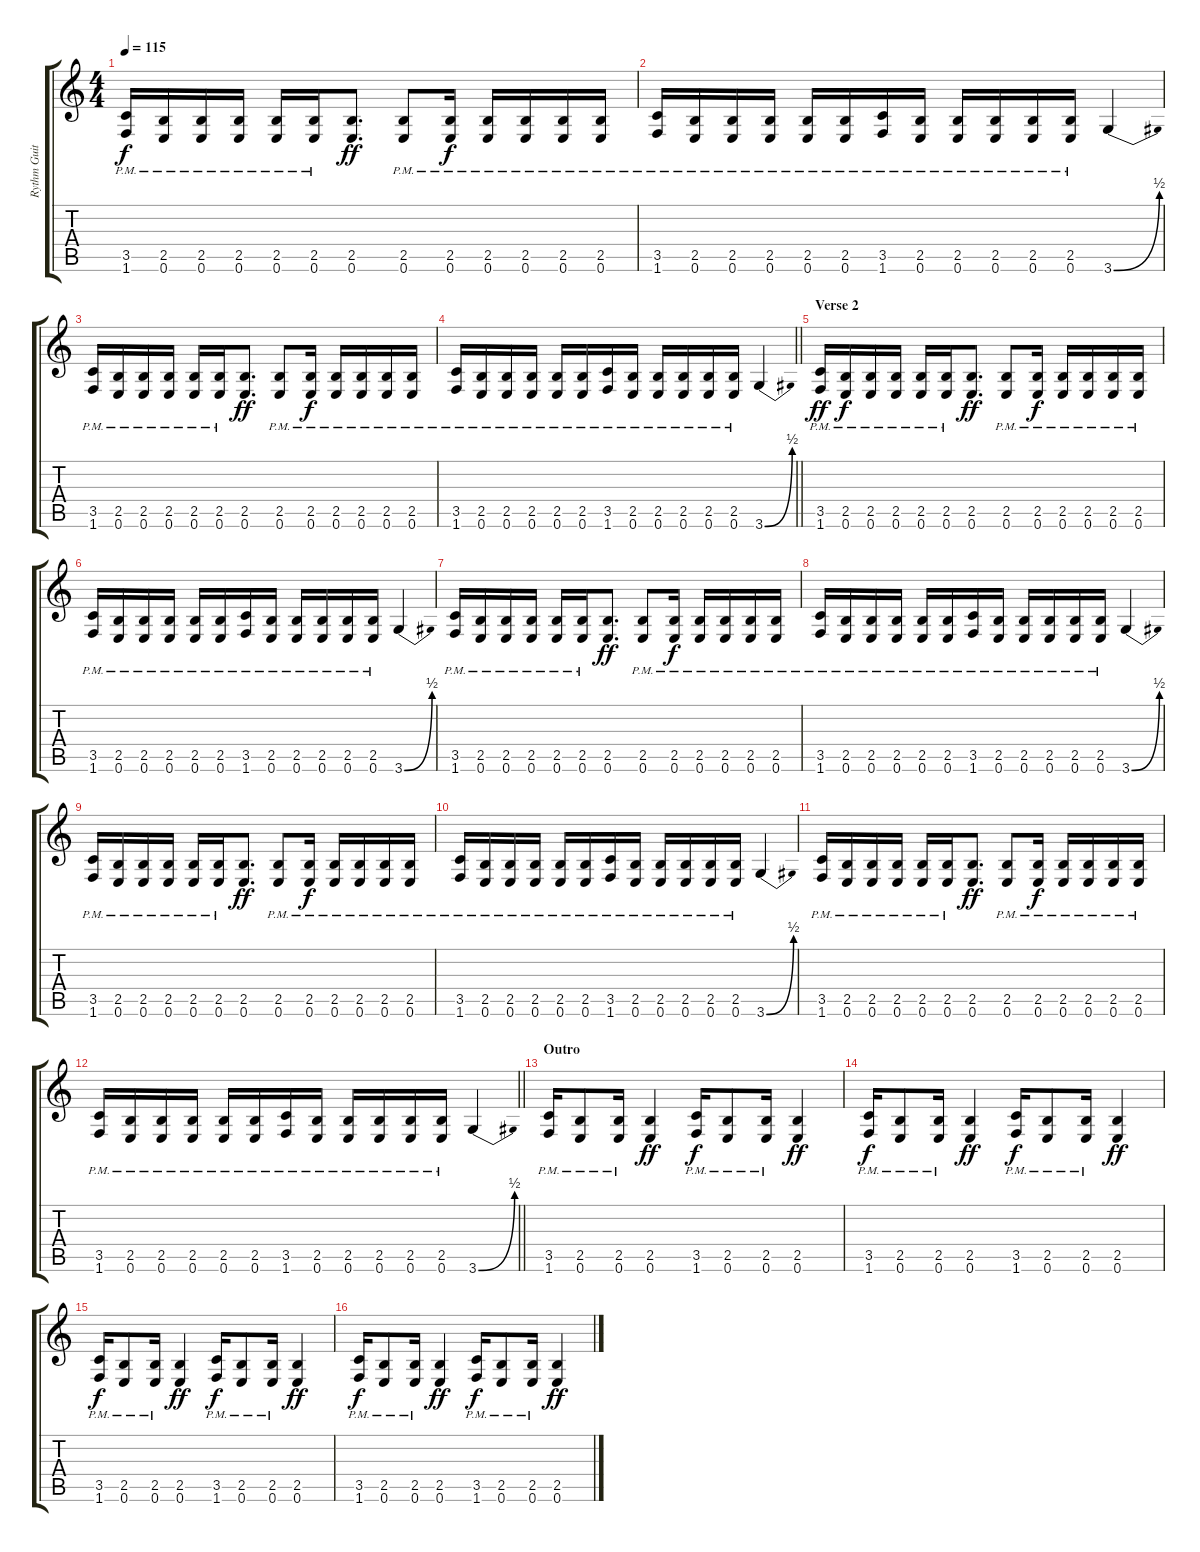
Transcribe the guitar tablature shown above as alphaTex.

\track ("Rythm Guitar 2" "Rythm Guit") {instrument distortionguitar}
\staff {score tabs}
\tuning (E4 B3 G3 D3 A2 E2) {hide}
\ts (4 4)
\tempo 115
\clef g2
\ks c
(3.5 1.6{pm}).16{dy f} (2.5{pm} 0.6{pm}).16 (2.5{pm} 0.6{pm}).16 (2.5{pm} 0.6{pm}).16 (2.5{pm} 0.6{pm}).16 (2.5{pm} 0.6{pm}).16 (2.5 0.6).8{d dy ff} (2.5{pm} 0.6{pm}).8 (2.5{pm} 0.6{pm}).16{dy f} (2.5{pm} 0.6{pm}).16 (2.5{pm} 0.6{pm}).16 (2.5{pm} 0.6{pm}).16 (2.5{pm} 0.6{pm}).16 |
(3.5{pm} 1.6{pm}).16 (2.5{pm} 0.6{pm}).16 (2.5{pm} 0.6{pm}).16 (2.5{pm} 0.6{pm}).16 (2.5{pm} 0.6{pm}).16 (2.5{pm} 0.6{pm}).16 (3.5{pm} 1.6{pm}).16 (2.5{pm} 0.6{pm}).16 (2.5{pm} 0.6{pm}).16 (2.5{pm} 0.6{pm}).16 (2.5{pm} 0.6{pm}).16 (2.5{pm} 0.6{pm}).16 3.6{be (bend 0 0 60 2)}.4 |
(3.5 1.6{pm}).16 (2.5{pm} 0.6{pm}).16 (2.5{pm} 0.6{pm}).16 (2.5{pm} 0.6{pm}).16 (2.5{pm} 0.6{pm}).16 (2.5{pm} 0.6{pm}).16 (2.5 0.6).8{d dy ff} (2.5{pm} 0.6{pm}).8 (2.5{pm} 0.6{pm}).16{dy f} (2.5{pm} 0.6{pm}).16 (2.5{pm} 0.6{pm}).16 (2.5{pm} 0.6{pm}).16 (2.5{pm} 0.6{pm}).16 |
\barLineRight lightlight
(3.5{pm} 1.6{pm}).16 (2.5{pm} 0.6{pm}).16 (2.5{pm} 0.6{pm}).16 (2.5{pm} 0.6{pm}).16 (2.5{pm} 0.6{pm}).16 (2.5{pm} 0.6{pm}).16 (3.5{pm} 1.6{pm}).16 (2.5{pm} 0.6{pm}).16 (2.5{pm} 0.6{pm}).16 (2.5{pm} 0.6{pm}).16 (2.5{pm} 0.6{pm}).16 (2.5{pm} 0.6{pm}).16 3.6{be (bend 0 0 60 2)}.4 |
\section ("" "Verse 2")
(3.5 1.6{pm}).16{dy ff} (2.5{pm} 0.6{pm}).16{dy f} (2.5{pm} 0.6{pm}).16 (2.5{pm} 0.6{pm}).16 (2.5{pm} 0.6{pm}).16 (2.5{pm} 0.6{pm}).16 (2.5 0.6).8{d dy ff} (2.5{pm} 0.6{pm}).8 (2.5{pm} 0.6{pm}).16{dy f} (2.5{pm} 0.6{pm}).16 (2.5{pm} 0.6{pm}).16 (2.5{pm} 0.6{pm}).16 (2.5{pm} 0.6{pm}).16 |
(3.5{pm} 1.6{pm}).16 (2.5{pm} 0.6{pm}).16 (2.5{pm} 0.6{pm}).16 (2.5{pm} 0.6{pm}).16 (2.5{pm} 0.6{pm}).16 (2.5{pm} 0.6{pm}).16 (3.5{pm} 1.6{pm}).16 (2.5{pm} 0.6{pm}).16 (2.5{pm} 0.6{pm}).16 (2.5{pm} 0.6{pm}).16 (2.5{pm} 0.6{pm}).16 (2.5{pm} 0.6{pm}).16 3.6{be (bend 0 0 60 2)}.4 |
(3.5 1.6{pm}).16 (2.5{pm} 0.6{pm}).16 (2.5{pm} 0.6{pm}).16 (2.5{pm} 0.6{pm}).16 (2.5{pm} 0.6{pm}).16 (2.5{pm} 0.6{pm}).16 (2.5 0.6).8{d dy ff} (2.5{pm} 0.6{pm}).8 (2.5{pm} 0.6{pm}).16{dy f} (2.5{pm} 0.6{pm}).16 (2.5{pm} 0.6{pm}).16 (2.5{pm} 0.6{pm}).16 (2.5{pm} 0.6{pm}).16 |
(3.5{pm} 1.6{pm}).16 (2.5{pm} 0.6{pm}).16 (2.5{pm} 0.6{pm}).16 (2.5{pm} 0.6{pm}).16 (2.5{pm} 0.6{pm}).16 (2.5{pm} 0.6{pm}).16 (3.5{pm} 1.6{pm}).16 (2.5{pm} 0.6{pm}).16 (2.5{pm} 0.6{pm}).16 (2.5{pm} 0.6{pm}).16 (2.5{pm} 0.6{pm}).16 (2.5{pm} 0.6{pm}).16 3.6{be (bend 0 0 60 2)}.4 |
(3.5 1.6{pm}).16 (2.5{pm} 0.6{pm}).16 (2.5{pm} 0.6{pm}).16 (2.5{pm} 0.6{pm}).16 (2.5{pm} 0.6{pm}).16 (2.5{pm} 0.6{pm}).16 (2.5 0.6).8{d dy ff} (2.5{pm} 0.6{pm}).8 (2.5{pm} 0.6{pm}).16{dy f} (2.5{pm} 0.6{pm}).16 (2.5{pm} 0.6{pm}).16 (2.5{pm} 0.6{pm}).16 (2.5{pm} 0.6{pm}).16 |
(3.5{pm} 1.6{pm}).16 (2.5{pm} 0.6{pm}).16 (2.5{pm} 0.6{pm}).16 (2.5{pm} 0.6{pm}).16 (2.5{pm} 0.6{pm}).16 (2.5{pm} 0.6{pm}).16 (3.5{pm} 1.6{pm}).16 (2.5{pm} 0.6{pm}).16 (2.5{pm} 0.6{pm}).16 (2.5{pm} 0.6{pm}).16 (2.5{pm} 0.6{pm}).16 (2.5{pm} 0.6{pm}).16 3.6{be (bend 0 0 60 2)}.4 |
(3.5 1.6{pm}).16 (2.5{pm} 0.6{pm}).16 (2.5{pm} 0.6{pm}).16 (2.5{pm} 0.6{pm}).16 (2.5{pm} 0.6{pm}).16 (2.5{pm} 0.6{pm}).16 (2.5 0.6).8{d dy ff} (2.5{pm} 0.6{pm}).8 (2.5{pm} 0.6{pm}).16{dy f} (2.5{pm} 0.6{pm}).16 (2.5{pm} 0.6{pm}).16 (2.5{pm} 0.6{pm}).16 (2.5{pm} 0.6{pm}).16 |
\barLineRight lightlight
(3.5{pm} 1.6{pm}).16 (2.5{pm} 0.6{pm}).16 (2.5{pm} 0.6{pm}).16 (2.5{pm} 0.6{pm}).16 (2.5{pm} 0.6{pm}).16 (2.5{pm} 0.6{pm}).16 (3.5{pm} 1.6{pm}).16 (2.5{pm} 0.6{pm}).16 (2.5{pm} 0.6{pm}).16 (2.5{pm} 0.6{pm}).16 (2.5{pm} 0.6{pm}).16 (2.5{pm} 0.6{pm}).16 3.6{be (bend 0 0 60 2)}.4 |
\section ("" "Outro")
(3.5{pm} 1.6{pm}).16 (2.5{pm} 0.6{pm}).8 (2.5{pm} 0.6{pm}).16 (2.5 0.6).4{dy ff} (3.5{pm} 1.6{pm}).16{dy f} (2.5{pm} 0.6{pm}).8 (2.5{pm} 0.6{pm}).16 (2.5 0.6).4{dy ff} |
(3.5{pm} 1.6{pm}).16{dy f} (2.5{pm} 0.6{pm}).8 (2.5{pm} 0.6{pm}).16 (2.5 0.6).4{dy ff} (3.5{pm} 1.6{pm}).16{dy f} (2.5{pm} 0.6{pm}).8 (2.5{pm} 0.6{pm}).16 (2.5 0.6).4{dy ff} |
(3.5{pm} 1.6{pm}).16{dy f} (2.5{pm} 0.6{pm}).8 (2.5{pm} 0.6{pm}).16 (2.5 0.6).4{dy ff} (3.5{pm} 1.6{pm}).16{dy f} (2.5{pm} 0.6{pm}).8 (2.5{pm} 0.6{pm}).16 (2.5 0.6).4{dy ff} |
(3.5{pm} 1.6{pm}).16{dy f} (2.5{pm} 0.6{pm}).8 (2.5{pm} 0.6{pm}).16 (2.5 0.6).4{dy ff} (3.5{pm} 1.6{pm}).16{dy f} (2.5{pm} 0.6{pm}).8 (2.5{pm} 0.6{pm}).16 (2.5 0.6).4{dy ff}
